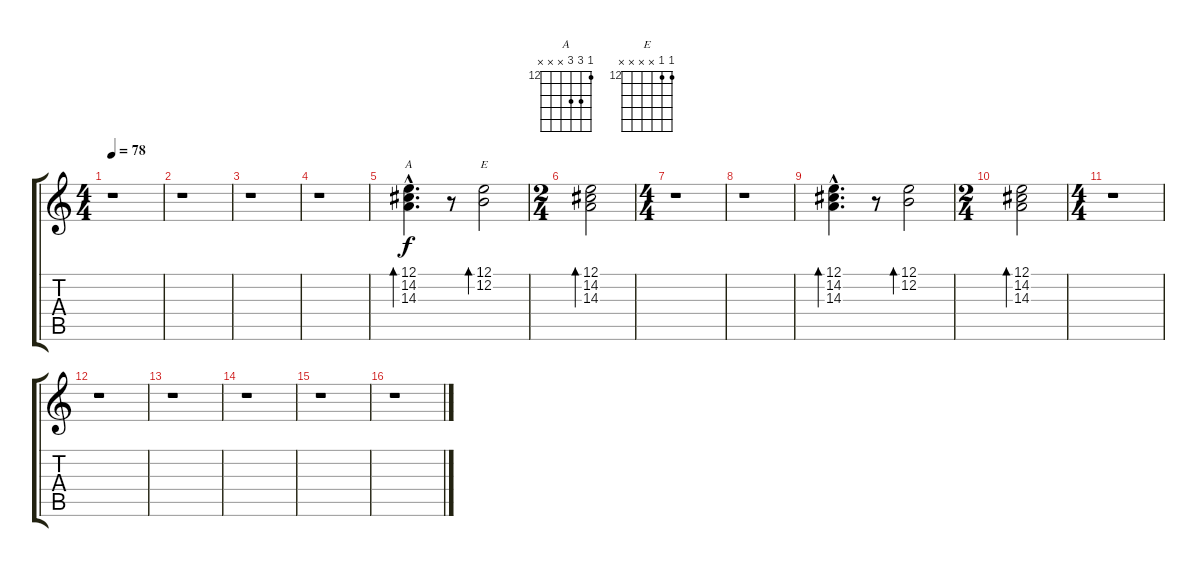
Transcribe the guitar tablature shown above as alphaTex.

\track "" {instrument acousticgrandpiano}
\staff {score tabs}
\tuning (E4 B3 G3 D3 A2 E2) {hide}
\chord ("A" 12 14 14 x x x) {firstfret 12}
\chord ("E" 12 12 x x x x) {firstfret 12}
\ts (4 4)
\tempo 78
\clef g2
\ks c
r.1{dy f} |
r.1 |
r.1 |
r.1 |
(12.1{hac} 14.2{hac} 14.3{hac}).4{d bd 120 ch "A"} r.8 (12.1 12.2).2{bd 120 ch "E"} |
\ts (2 4)
(12.1 14.2 14.3).2{bd 60} |
\ts (4 4)
r.1 |
r.1 |
(12.1{hac} 14.2{hac} 14.3{hac}).4{d bd 120} r.8 (12.1 12.2).2{bd 120} |
\ts (2 4)
(12.1 14.2 14.3).2{bd 60} |
\ts (4 4)
r.1 |
r.1 |
r.1 |
r.1 |
r.1 |
r.1
